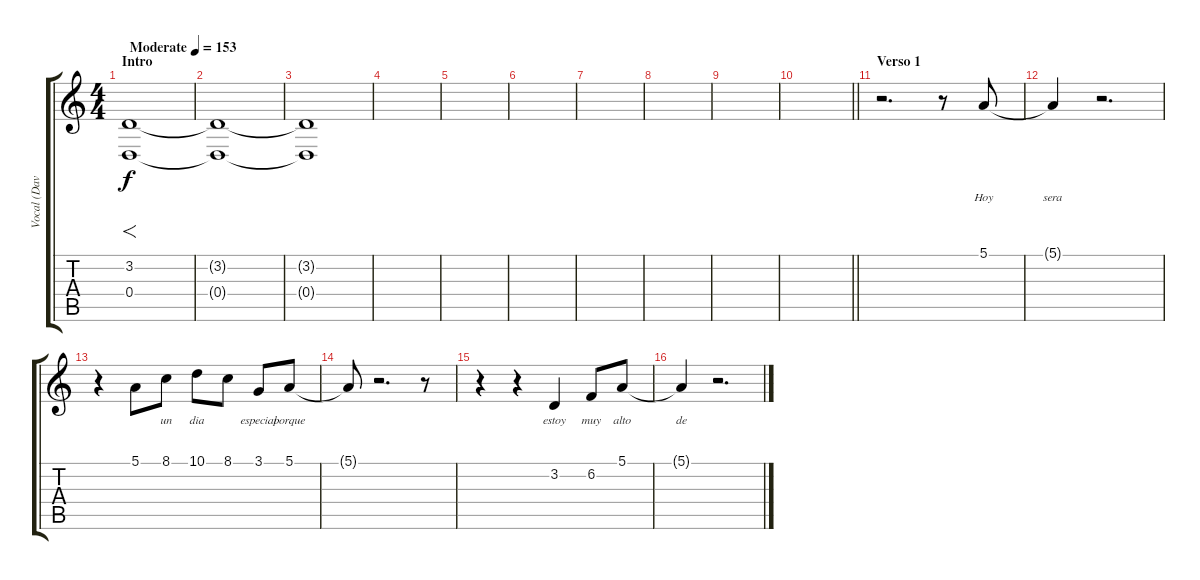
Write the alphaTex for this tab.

\track ("Vocal (David Summers)" "Vocal (Dav") {instrument synthstrings2}
\staff {score tabs}
\tuning (E4 B3 G3 D3 A2 E2) {hide}
\ts (4 4)
\section ("" "Intro")
\tempo (153 "Moderate")
\clef g2
\ks c
(3.2 0.4).1{f dy f volume 14 instrument stringensemble1} |
(3.2{t} 0.4{t}).1 |
(3.2{t} 0.4{t}).1 |
|
|
|
|
|
|
\barLineRight lightlight
|
\section ("" "Verso 1")
r.2{d volume 16} r.8 5.1.8{lyrics (0 "Hoy") lyrics (1 "") lyrics (2 "") lyrics (3 "") lyrics (4 "")} |
5.1{t}.4{lyrics (0 "sera") lyrics (1 "") lyrics (2 "") lyrics (3 "") lyrics (4 "")} r.2{d} |
r.4 5.1.8{lyrics (0 "") lyrics (1 "") lyrics (2 "") lyrics (3 "") lyrics (4 "")} 8.1.8{lyrics (0 "un") lyrics (1 "") lyrics (2 "") lyrics (3 "") lyrics (4 "")} 10.1.8{lyrics (0 "dia") lyrics (1 "") lyrics (2 "") lyrics (3 "") lyrics (4 "")} 8.1.8{lyrics (0 "") lyrics (1 "") lyrics (2 "") lyrics (3 "") lyrics (4 "")} 3.1.8{lyrics (0 "especial") lyrics (1 "") lyrics (2 "") lyrics (3 "") lyrics (4 "")} 5.1.8{lyrics (0 "porque") lyrics (1 "") lyrics (2 "") lyrics (3 "") lyrics (4 "")} |
5.1{t}.8{lyrics (0 "") lyrics (1 "") lyrics (2 "") lyrics (3 "") lyrics (4 "")} r.2{d} r.8 |
r.4 r.4 3.2.4{lyrics (0 "estoy") lyrics (1 "") lyrics (2 "") lyrics (3 "") lyrics (4 "")} 6.2.8{lyrics (0 "muy") lyrics (1 "") lyrics (2 "") lyrics (3 "") lyrics (4 "")} 5.1.8{lyrics (0 "alto") lyrics (1 "") lyrics (2 "") lyrics (3 "") lyrics (4 "")} |
5.1{t}.4{lyrics (0 "de") lyrics (1 "") lyrics (2 "") lyrics (3 "") lyrics (4 "")} r.2{d}
